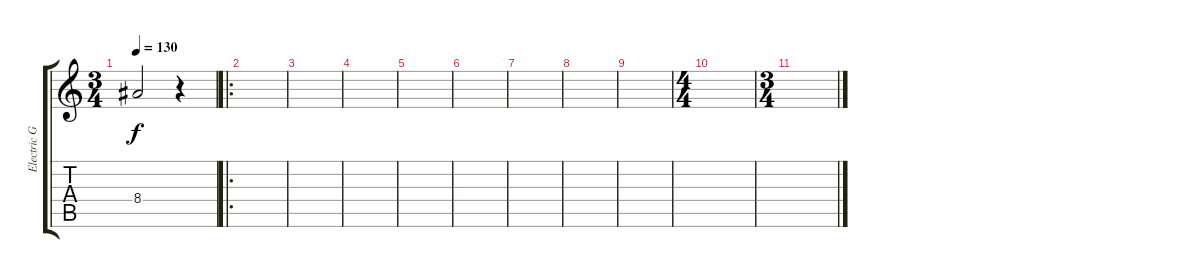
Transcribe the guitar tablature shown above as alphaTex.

\track ("Electric Guitar 2" "Electric G") {instrument overdrivenguitar}
\staff {score tabs}
\tuning (E4 B3 G3 D3 A2 E2) {hide}
\ts (3 4)
\tempo 130
\clef g2
\ks c
8.4{t}.2{dy f} r.4 |
\ro
|
|
|
|
|
|
|
|
\ts (4 4)
|
\ts (3 4)
